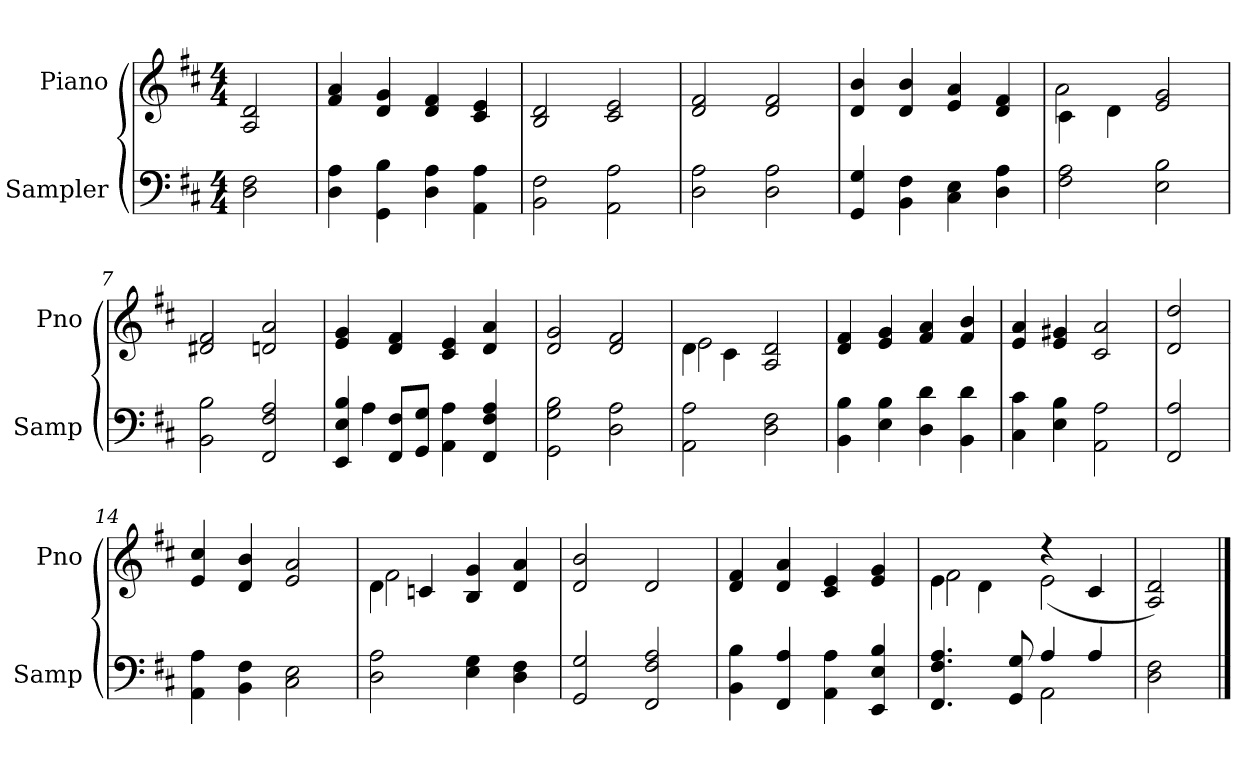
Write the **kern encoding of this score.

**kern	**kern
*part2	*part1
*staff2	*staff1
*I"Sampler	*I"Piano
*I'Samp	*I'Pno
*clefF4	*clefG2
*k[f#c#]	*k[f#c#]
*D:	*D:
*M4/4	*M4/4
=1	=1
2D 2F#	2A 2d
=2	=2
4D 4A	4f# 4a
4GG 4B	4d 4g
4D 4A	4d 4f#
4AA 4A	4c# 4e
=3	=3
2BB 2F#	2B 2d
2AA 2A	2c# 2e
=4	=4
2D 2A	2d 2f#
2D 2A	2d 2f#
=5	=5
4GG 4G	4d 4b
4BB 4F#	4d 4b
4C# 4E	4e 4a
4D 4A	4d 4f#
=6	=6
*	*^
2F# 2A	4c#\	2a
.	4d\	.
2E 2B	2e 2g	2ryy
*	*v	*v
=7	=7
2BB 2B	2d#X 2f#
2FF# 2F# 2A	2dn 2a
=8	=8
*^	*
4EE 4E 4B	8ryy	4e 4g
.	4A	.
8FF#/ 8F#/L	.	4d 4f#
8GG/ 8G/J	2ryy	.
4AA 4A	.	4c# 4e
4FF# 4F# 4A	.	4d 4a
.	8ryy	.
*v	*v	*
=9	=9
2GG 2G 2B	2d 2g
2D 2A	2d 2f#
=10	=10
*	*^
2AA 2A	4d\	2e
.	4c#\	.
2D 2F#	2A 2d	2ryy
*	*v	*v
=11	=11
4BB 4B	4d 4f#
4E 4B	4e 4g
4D 4d	4f# 4a
4BB 4d	4f# 4b
=12	=12
4C# 4c#	4e 4a
4E 4B	4e 4g#X
2AA 2A	2c# 2a
=13	=13
2FF# 2A	2d 2dd
=14	=14
4AA 4A	4e 4cc#
4BB 4F#	4d 4b
2C# 2E	2e 2a
=15	=15
*	*^
2D 2A	4d\	2f#
.	4cn	.
4E 4G	4B 4g	2ryy
4D 4F#	4d 4a	.
*	*v	*v
=16	=16
2GG 2G	2d 2b
2FF# 2F# 2A	2d
=17	=17
4BB 4B	4d 4f#
4FF# 4A	4d 4a
4AA 4A	4c# 4e
4EE 4E 4B	4e 4g
=18	=18
*^	*^
4.FF# 4.F# 4.A	2ryy	4e\	2f#
.	.	4d\	.
8GG 8G	.	.	.
4A/	2AA	4r	(2e
4A/	.	4c#/	.
*v	*v	*	*
*	*v	*v
=19	=19
2D 2F#	2A 2d)
==	==
*-	*-
